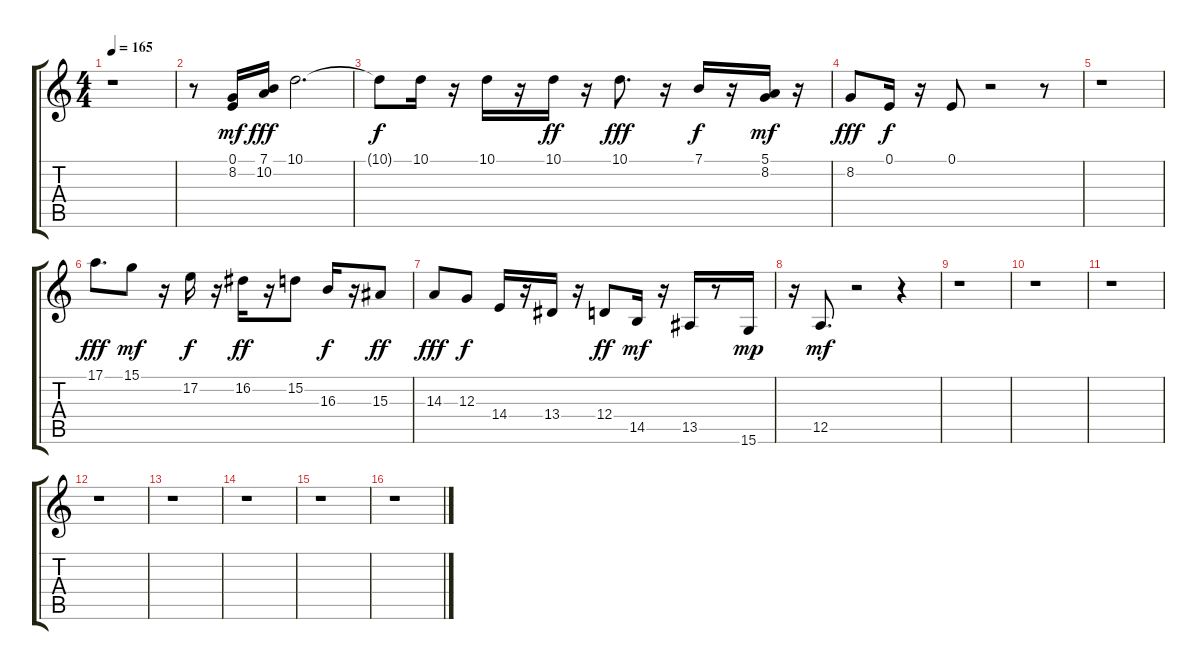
\track "" {instrument tenorsax}
\staff {score tabs}
\tuning (E4 B3 G3 D3 A2 E2) {hide}
\ts (4 4)
\tempo 165
\clef g2
\ks c
r.1{dy mf} |
r.8 (0.1 8.2).16 (7.1 10.2).16{dy fff} 10.1.2{d} |
10.1{t}.8{dy f} 10.1.16 r.16 10.1.16 r.16 10.1.16{dy ff} r.16 10.1.8{d dy fff} r.16 7.1.16{dy f} r.16 (5.1 8.2).16{dy mf} r.16 |
8.2.8{dy fff} 0.1.16{dy f} r.16 0.1.8 r.2 r.8 |
r.1 |
17.1.8{d dy fff} 15.1.8{dy mf} r.16 17.2.16{dy f} r.16 16.2.16{dy ff} r.16 15.2.8 16.3.16{dy f} r.16 15.3.8{dy ff} |
14.3.8{dy fff} 12.3.8{dy f} 14.4.16 r.16 13.4.16 r.16 12.4.8{dy ff} 14.5.16{dy mf} r.16 13.5.16 r.8 15.6.16{dy mp} |
r.16 12.5.8{d dy mf} r.2 r.4 |
r.1 |
r.1 |
r.1 |
r.1 |
r.1 |
r.1 |
r.1 |
r.1
